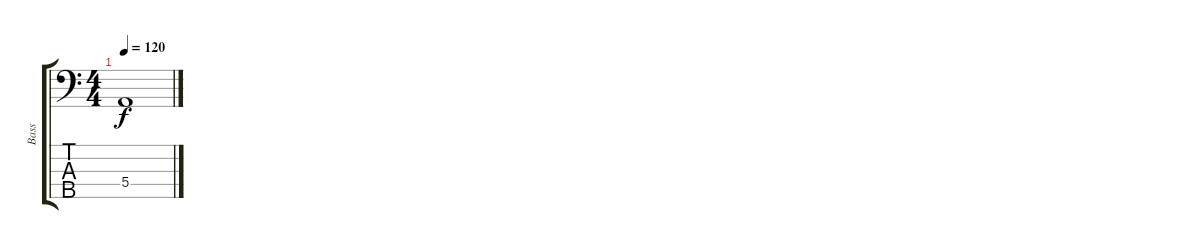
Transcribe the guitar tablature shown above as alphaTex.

\track ("Bass" "Bass") {instrument electricbassfinger}
\staff {score tabs}
\tuning (G2 D2 A1 E1 B0) {hide}
\ts (4 4)
\tempo 120
\clef f4
\ks c
5.4{t}.1{dy f}
